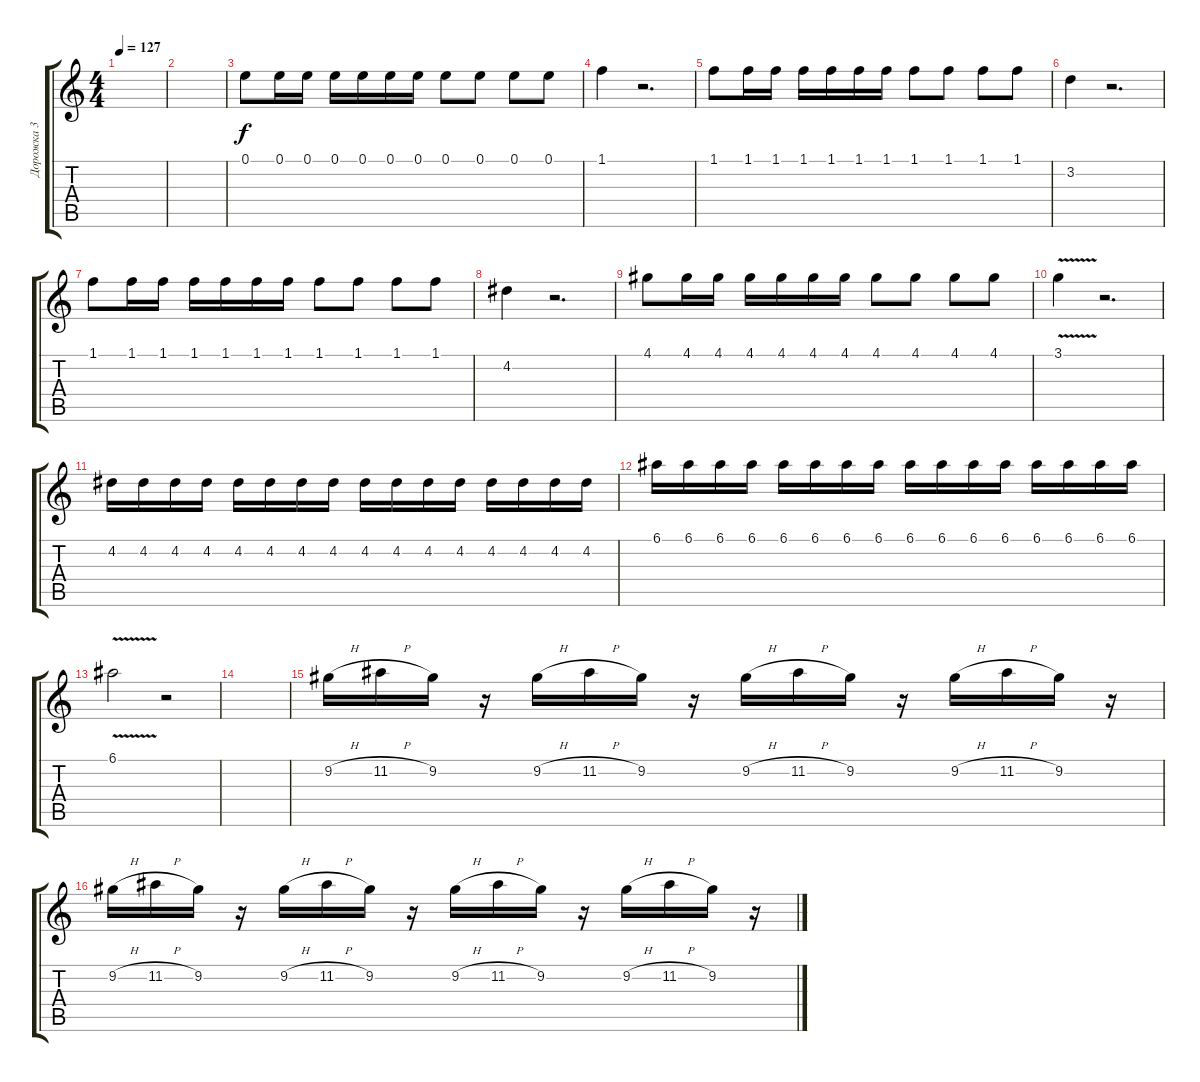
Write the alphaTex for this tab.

\track ("Дорожка 3" "Дорожка 3") {instrument distortionguitar}
\staff {score tabs}
\tuning (E4 B3 G3 D3 A2 E2) {hide}
\ts (4 4)
\tempo 127
\clef g2
\ks c
|
|
0.1.8 0.1.16 0.1.16 0.1.16 0.1.16 0.1.16 0.1.16 0.1.8 0.1.8 0.1.8 0.1.8 |
1.1.4 r.2{d} |
1.1.8 1.1.16 1.1.16 1.1.16 1.1.16 1.1.16 1.1.16 1.1.8 1.1.8 1.1.8 1.1.8 |
3.2.4 r.2{d} |
1.1.8 1.1.16 1.1.16 1.1.16 1.1.16 1.1.16 1.1.16 1.1.8 1.1.8 1.1.8 1.1.8 |
4.2.4 r.2{d} |
4.1.8 4.1.16 4.1.16 4.1.16 4.1.16 4.1.16 4.1.16 4.1.8 4.1.8 4.1.8 4.1.8 |
3.1{v}.4 r.2{d} |
4.2.16 4.2.16 4.2.16 4.2.16 4.2.16 4.2.16 4.2.16 4.2.16 4.2.16 4.2.16 4.2.16 4.2.16 4.2.16 4.2.16 4.2.16 4.2.16 |
6.1.16 6.1.16 6.1.16 6.1.16 6.1.16 6.1.16 6.1.16 6.1.16 6.1.16 6.1.16 6.1.16 6.1.16 6.1.16 6.1.16 6.1.16 6.1.16 |
6.1{v}.2 r.2 |
|
9.2{h}.16 11.2{h}.16 9.2.16 r.16 9.2{h}.16 11.2{h}.16 9.2.16 r.16 9.2{h}.16 11.2{h}.16 9.2.16 r.16 9.2{h}.16 11.2{h}.16 9.2.16 r.16 |
9.2{h}.16 11.2{h}.16 9.2.16 r.16 9.2{h}.16 11.2{h}.16 9.2.16 r.16 9.2{h}.16 11.2{h}.16 9.2.16 r.16 9.2{h}.16 11.2{h}.16 9.2.16 r.16
